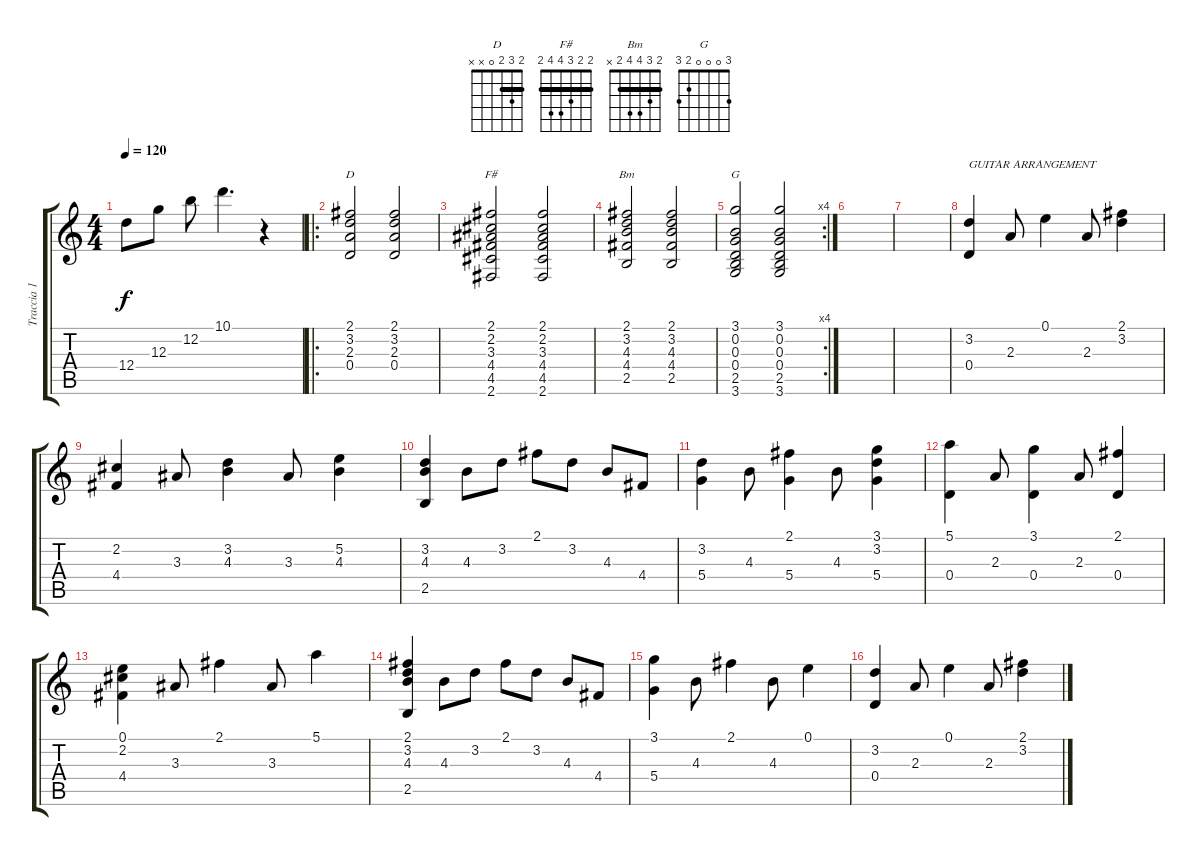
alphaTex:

\track ("Traccia 1" "Traccia 1") {instrument acousticguitarsteel}
\staff {score tabs}
\tuning (E4 B3 G3 D3 A2 E2) {hide}
\chord ("D" 2 3 2 0 x x) {barre 2}
\chord ("F#" 2 2 3 4 4 2) {barre 2}
\chord ("Bm" 2 3 4 4 2 x) {barre 2}
\chord ("G" 3 0 0 0 2 3)
\ts (4 4)
\tempo 120
\clef g2
\ks c
12.4.8{dy f} 12.3.8 12.2.8 10.1.4{d} r.4 |
\ro
(2.1 3.2 2.3 0.4).2{ch "D"} (2.1 3.2 2.3 0.4).2 |
(2.1 2.2 3.3 4.4 4.5 2.6).2{ch "F#"} (2.1 2.2 3.3 4.4 4.5 2.6).2 |
(2.1 3.2 4.3 4.4 2.5).2{ch "Bm"} (2.1 3.2 4.3 4.4 2.5).2 |
\rc 4
(3.1 0.2 0.3 0.4 2.5 3.6).2{ch "G"} (3.1 0.2 0.3 0.4 2.5 3.6).2 |
|
|
(3.2 0.4).4{txt "GUITAR ARRANGEMENT"} 2.3.8 0.1.4 2.3.8 (2.1 3.2).4 |
(2.2 4.4).4 3.3.8 (3.2 4.3).4 3.3.8 (5.2 4.3).4 |
(3.2 4.3 2.5).4 4.3.8 3.2.8 2.1.8 3.2.8 4.3.8 4.4.8 |
(3.2 5.4).4 4.3.8 (2.1 5.4).4 4.3.8 (3.1 3.2 5.4).4 |
(5.1 0.4).4 2.3.8 (3.1 0.4).4 2.3.8 (2.1 0.4).4 |
(0.1 2.2 4.4).4 3.3.8 2.1.4 3.3.8 5.1.4 |
(2.1 3.2 4.3 2.5).4 4.3.8 3.2.8 2.1.8 3.2.8 4.3.8 4.4.8 |
(3.1 5.4).4 4.3.8 2.1.4 4.3.8 0.1.4 |
(3.2 0.4).4 2.3.8 0.1.4 2.3.8 (2.1 3.2).4
